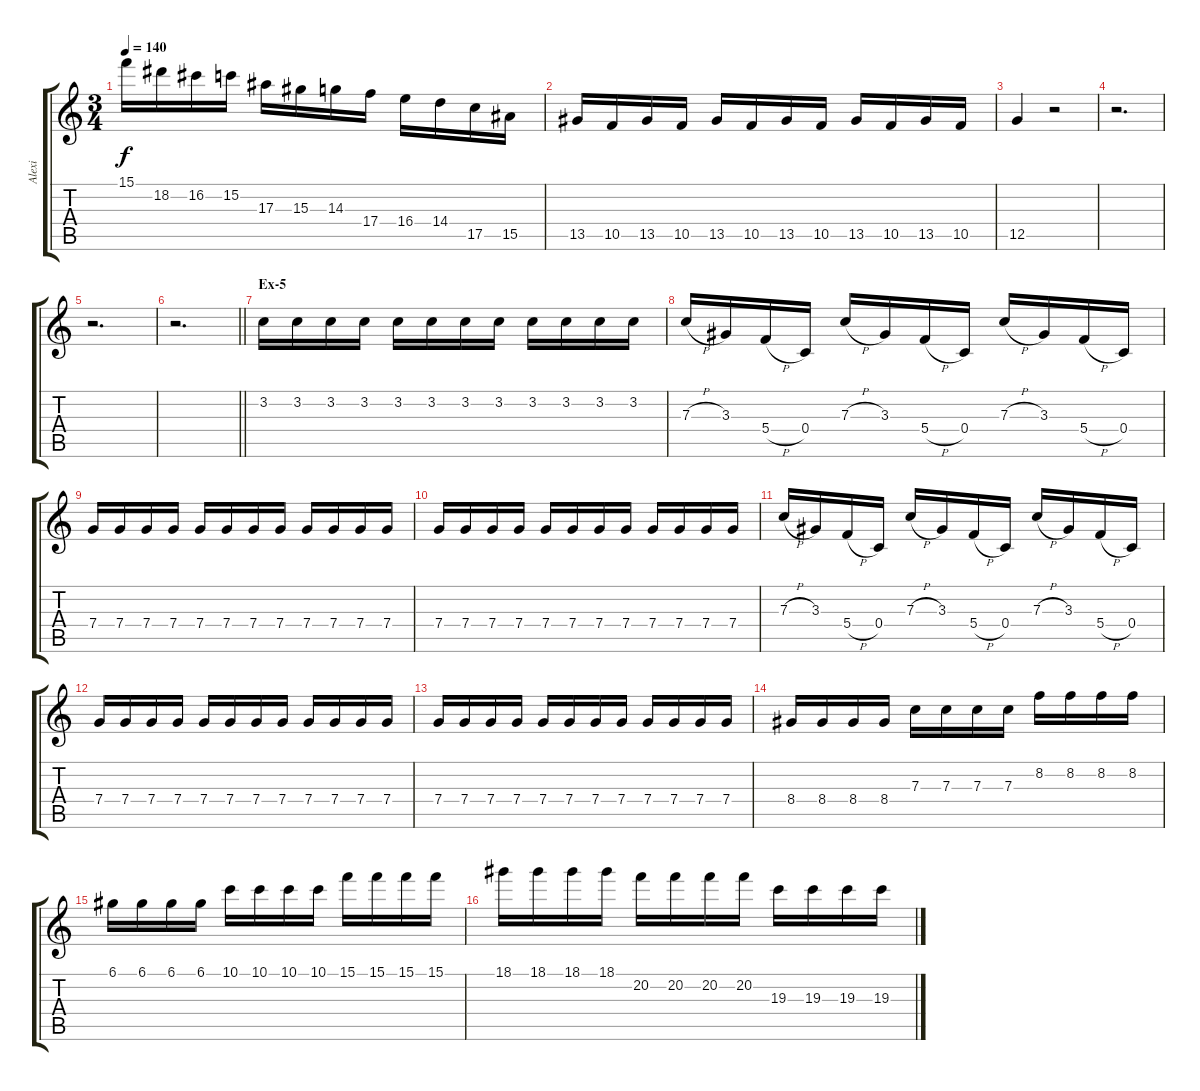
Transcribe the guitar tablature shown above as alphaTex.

\track ("Alexi" "Alexi") {instrument distortionguitar}
\staff {score tabs}
\tuning (D4 A3 F3 C3 G2 D2) {hide}
\ts (3 4)
\tempo 140
\clef g2
\ks c
15.1.16{dy f} 18.2.16 16.2.16 15.2.16 17.3.16 15.3.16 14.3.16 17.4.16 16.4.16 14.4.16 17.5.16 15.5.16 |
13.5.16 10.5.16 13.5.16 10.5.16 13.5.16 10.5.16 13.5.16 10.5.16 13.5.16 10.5.16 13.5.16 10.5.16 |
12.5.4 r.2 |
r.2{d} |
r.2{d} |
\barLineRight lightlight
r.2{d} |
\section ("" "Ex-5")
3.2.16 3.2.16 3.2.16 3.2.16 3.2.16 3.2.16 3.2.16 3.2.16 3.2.16 3.2.16 3.2.16 3.2.16 |
7.3{h}.16 3.3.16 5.4{h}.16 0.4.16 7.3{h}.16 3.3.16 5.4{h}.16 0.4.16 7.3{h}.16 3.3.16 5.4{h}.16 0.4.16 |
7.4.16 7.4.16 7.4.16 7.4.16 7.4.16 7.4.16 7.4.16 7.4.16 7.4.16 7.4.16 7.4.16 7.4.16 |
7.4.16 7.4.16 7.4.16 7.4.16 7.4.16 7.4.16 7.4.16 7.4.16 7.4.16 7.4.16 7.4.16 7.4.16 |
7.3{h}.16 3.3.16 5.4{h}.16 0.4.16 7.3{h}.16 3.3.16 5.4{h}.16 0.4.16 7.3{h}.16 3.3.16 5.4{h}.16 0.4.16 |
7.4.16 7.4.16 7.4.16 7.4.16 7.4.16 7.4.16 7.4.16 7.4.16 7.4.16 7.4.16 7.4.16 7.4.16 |
7.4.16 7.4.16 7.4.16 7.4.16 7.4.16 7.4.16 7.4.16 7.4.16 7.4.16 7.4.16 7.4.16 7.4.16 |
8.4.16 8.4.16 8.4.16 8.4.16 7.3.16 7.3.16 7.3.16 7.3.16 8.2.16 8.2.16 8.2.16 8.2.16 |
6.1.16 6.1.16 6.1.16 6.1.16 10.1.16 10.1.16 10.1.16 10.1.16 15.1.16 15.1.16 15.1.16 15.1.16 |
18.1.16 18.1.16 18.1.16 18.1.16 20.2.16 20.2.16 20.2.16 20.2.16 19.3.16 19.3.16 19.3.16 19.3.16
